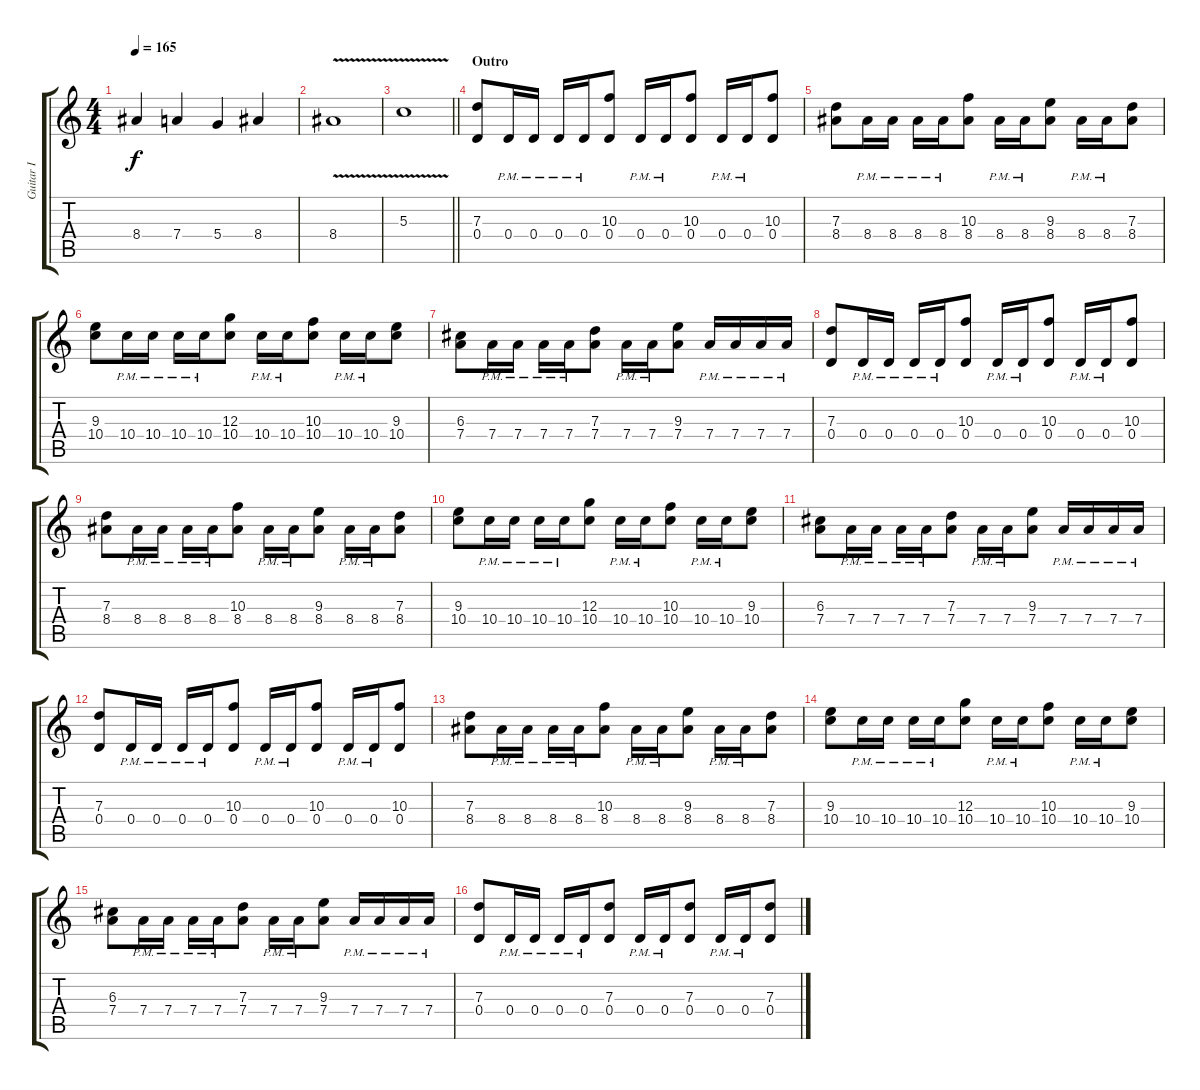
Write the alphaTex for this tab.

\track ("Guitar I" "Guitar I") {instrument overdrivenguitar}
\staff {score tabs}
\tuning (E4 B3 G3 D3 A2 E2) {hide}
\ts (4 4)
\tempo 165
\clef g2
\ks c
8.4.4{dy f} 7.4.4 5.4.4 8.4.4 |
8.4{v}.1 |
\barLineRight lightlight
5.3{v}.1 |
\section ("" "Outro")
(7.3 0.4).8 0.4{pm}.16 0.4{pm}.16 0.4{pm}.16 0.4{pm}.16 (10.3 0.4).8 0.4{pm}.16 0.4{pm}.16 (10.3 0.4).8 0.4{pm}.16 0.4{pm}.16 (10.3 0.4).8 |
(7.3 8.4).8 8.4{pm}.16 8.4{pm}.16 8.4{pm}.16 8.4{pm}.16 (10.3 8.4).8 8.4{pm}.16 8.4{pm}.16 (9.3 8.4).8 8.4{pm}.16 8.4{pm}.16 (7.3 8.4).8 |
(9.3 10.4).8 10.4{pm}.16 10.4{pm}.16 10.4{pm}.16 10.4{pm}.16 (12.3 10.4).8 10.4{pm}.16 10.4{pm}.16 (10.3 10.4).8 10.4{pm}.16 10.4{pm}.16 (9.3 10.4).8 |
(6.3 7.4).8 7.4{pm}.16 7.4{pm}.16 7.4{pm}.16 7.4{pm}.16 (7.3 7.4).8 7.4{pm}.16 7.4{pm}.16 (9.3 7.4).8 7.4{pm}.16 7.4{pm}.16 7.4{pm}.16 7.4{pm}.16 |
(7.3 0.4).8 0.4{pm}.16 0.4{pm}.16 0.4{pm}.16 0.4{pm}.16 (10.3 0.4).8 0.4{pm}.16 0.4{pm}.16 (10.3 0.4).8 0.4{pm}.16 0.4{pm}.16 (10.3 0.4).8 |
(7.3 8.4).8 8.4{pm}.16 8.4{pm}.16 8.4{pm}.16 8.4{pm}.16 (10.3 8.4).8 8.4{pm}.16 8.4{pm}.16 (9.3 8.4).8 8.4{pm}.16 8.4{pm}.16 (7.3 8.4).8 |
(9.3 10.4).8 10.4{pm}.16 10.4{pm}.16 10.4{pm}.16 10.4{pm}.16 (12.3 10.4).8 10.4{pm}.16 10.4{pm}.16 (10.3 10.4).8 10.4{pm}.16 10.4{pm}.16 (9.3 10.4).8 |
(6.3 7.4).8 7.4{pm}.16 7.4{pm}.16 7.4{pm}.16 7.4{pm}.16 (7.3 7.4).8 7.4{pm}.16 7.4{pm}.16 (9.3 7.4).8 7.4{pm}.16 7.4{pm}.16 7.4{pm}.16 7.4{pm}.16 |
(7.3 0.4).8 0.4{pm}.16 0.4{pm}.16 0.4{pm}.16 0.4{pm}.16 (10.3 0.4).8 0.4{pm}.16 0.4{pm}.16 (10.3 0.4).8 0.4{pm}.16 0.4{pm}.16 (10.3 0.4).8 |
(7.3 8.4).8 8.4{pm}.16 8.4{pm}.16 8.4{pm}.16 8.4{pm}.16 (10.3 8.4).8 8.4{pm}.16 8.4{pm}.16 (9.3 8.4).8 8.4{pm}.16 8.4{pm}.16 (7.3 8.4).8 |
(9.3 10.4).8 10.4{pm}.16 10.4{pm}.16 10.4{pm}.16 10.4{pm}.16 (12.3 10.4).8 10.4{pm}.16 10.4{pm}.16 (10.3 10.4).8 10.4{pm}.16 10.4{pm}.16 (9.3 10.4).8 |
(6.3 7.4).8 7.4{pm}.16 7.4{pm}.16 7.4{pm}.16 7.4{pm}.16 (7.3 7.4).8 7.4{pm}.16 7.4{pm}.16 (9.3 7.4).8 7.4{pm}.16 7.4{pm}.16 7.4{pm}.16 7.4{pm}.16 |
(7.3 0.4).8 0.4{pm}.16 0.4{pm}.16 0.4{pm}.16 0.4{pm}.16 (7.3 0.4).8 0.4{pm}.16 0.4{pm}.16 (7.3 0.4).8 0.4{pm}.16 0.4{pm}.16 (7.3 0.4).8
